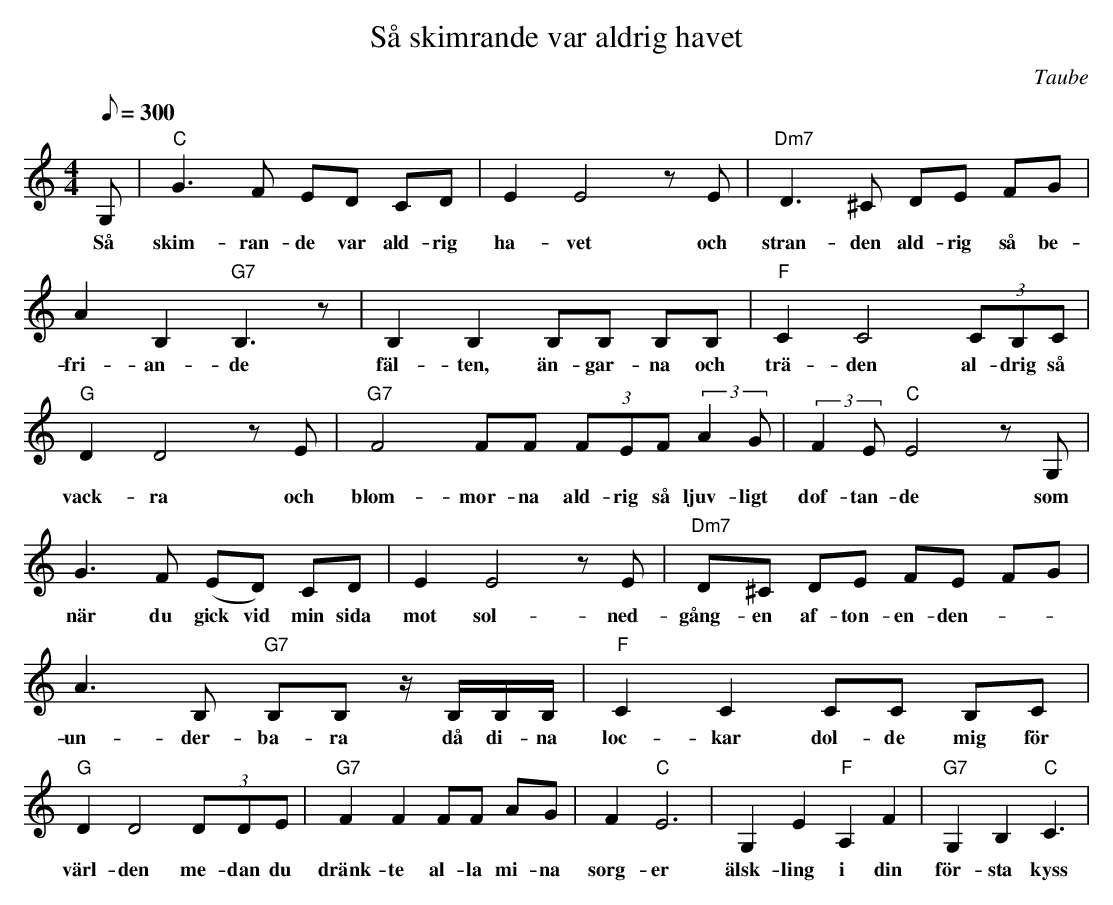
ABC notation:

X:1
T:Så skimrande var aldrig havet
C:Taube
M:4/4
L:1/8
Q:300
K:C
   G,|"C" G3 F ED CD|E2 E4 z E|"Dm7" D3 ^C DE FG|A2 B,2 "G7" B,3 z|B,2 B,2 B,B, B,B,|"F" C2 C4 (3 CB,C|
w: Så skim-ran-de var ald-rig ha-vet och stran-den ald-rig så be-fri-an-de fäl-ten, än-gar-na och trä-den al-drig så
"G" D2 D4 z E|"G7" F4 FF (3FEF (3:1:2 A2 G|(3:1:2 F2E "C" E4 z G,|G3 F (ED) CD|E2 E4 z E|"Dm7" D^C DE FE FG|
w:  vack-ra och blom-mor-na ald-rig så ljuv-ligt dof-tan-de som när du gick vid min sida mot sol-ned-gång-en af-ton-en-den-
A3 B, "G7" B,B, z/2 B,/2B,/2B,/2|"F" C2 C2 CC B,C|"G" D2 D4 (3 DDE|"G7" F2 F2 FF AG|F2 "C" E6|G,2 E2 "F" A,2 F2|"G7" G,2 B,2 "C" C3|
w:un-der-ba-ra då di-na loc-kar dol-de mig för värl-den me-dan du dränk-te al-la mi-na sorg-er älsk-ling i din för-sta kyss
